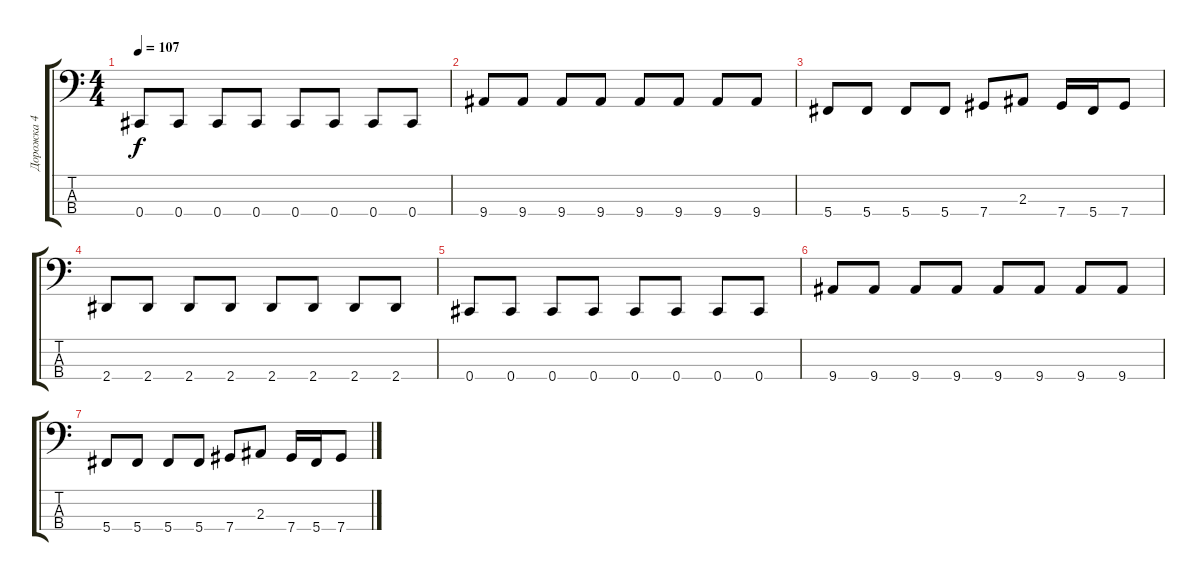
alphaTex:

\track ("Дорожка 4" "Дорожка 4") {instrument electricbassfinger}
\staff {score tabs}
\tuning (Gb2 Db2 Ab1 Db1) {hide}
\ts (4 4)
\tempo 107
\clef f4
\ks c
0.4.8{dy f} 0.4.8 0.4.8 0.4.8 0.4.8 0.4.8 0.4.8 0.4.8 |
9.4.8 9.4.8 9.4.8 9.4.8 9.4.8 9.4.8 9.4.8 9.4.8 |
5.4.8 5.4.8 5.4.8 5.4.8 7.4.8 2.3.8 7.4.16 5.4.16 7.4.8 |
2.4.8 2.4.8 2.4.8 2.4.8 2.4.8 2.4.8 2.4.8 2.4.8 |
0.4.8 0.4.8 0.4.8 0.4.8 0.4.8 0.4.8 0.4.8 0.4.8 |
9.4.8 9.4.8 9.4.8 9.4.8 9.4.8 9.4.8 9.4.8 9.4.8 |
5.4.8 5.4.8 5.4.8 5.4.8 7.4.8 2.3.8 7.4.16 5.4.16 7.4.8
